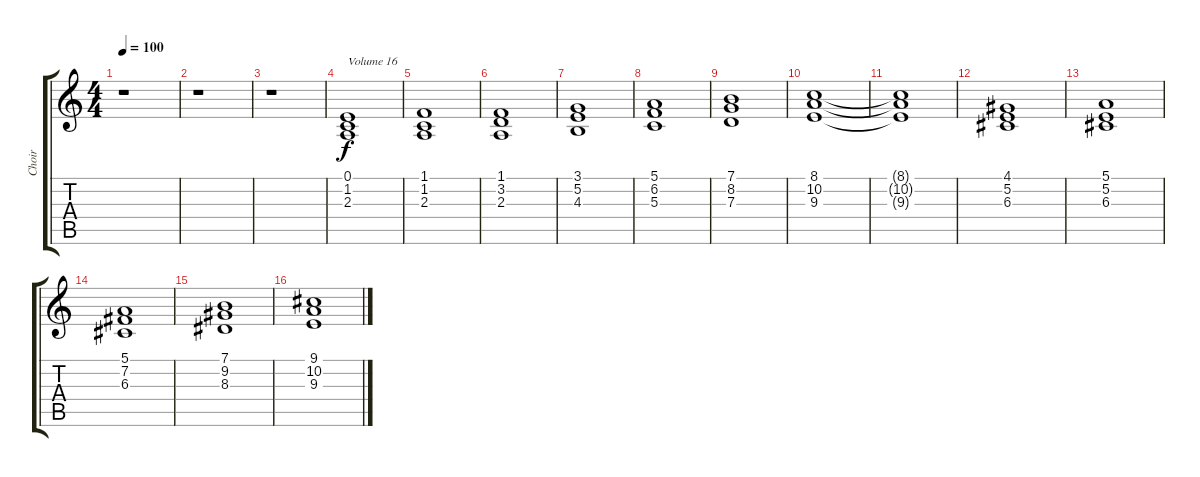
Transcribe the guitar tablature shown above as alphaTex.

\track ("Choir" "Choir") {instrument choiraahs}
\staff {score tabs}
\tuning (E4 B3 G3 D3 A2 E2) {hide}
\ts (4 4)
\tempo 100
\clef g2
\ks c
r.1{dy f} |
r.1 |
r.1 |
(0.1 1.2 2.3).1{txt "Volume 16" volume 16} |
(1.1 1.2 2.3).1 |
(1.1 3.2 2.3).1 |
(3.1 5.2 4.3).1 |
(5.1 6.2 5.3).1 |
(7.1 8.2 7.3).1 |
(8.1 10.2 9.3).1 |
(8.1{t} 10.2{t} 9.3{t}).1 |
(4.1 5.2 6.3).1 |
(5.1 5.2 6.3).1 |
(5.1 7.2 6.3).1 |
(7.1 9.2 8.3).1 |
(9.1 10.2 9.3).1
